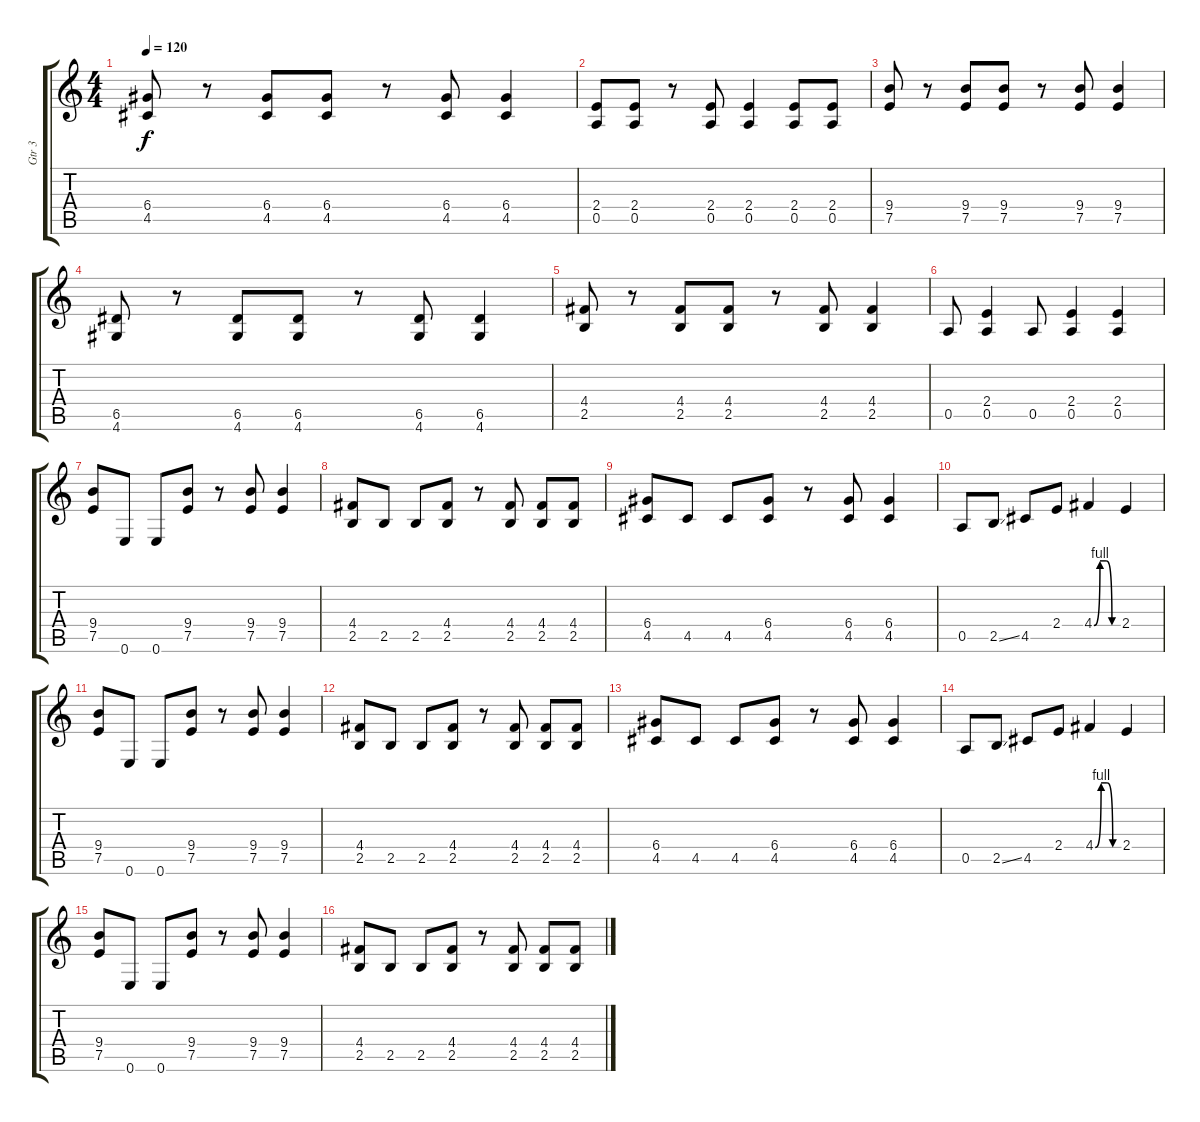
\track ("Gtr 3" "Gtr 3") {instrument distortionguitar}
\staff {score tabs}
\tuning (E4 B3 G3 D3 A2 E2) {hide}
\ts (4 4)
\tempo 120
\clef g2
\ks c
(6.4 4.5).8{dy f} r.8 (6.4 4.5).8 (6.4 4.5).8 r.8 (6.4 4.5).8 (6.4 4.5).4 |
(2.4 0.5).8 (2.4 0.5).8 r.8 (2.4 0.5).8 (2.4 0.5).4 (2.4 0.5).8 (2.4 0.5).8 |
(9.4 7.5).8 r.8 (9.4 7.5).8 (9.4 7.5).8 r.8 (9.4 7.5).8 (9.4 7.5).4 |
(6.5 4.6).8 r.8 (6.5 4.6).8 (6.5 4.6).8 r.8 (6.5 4.6).8 (6.5 4.6).4 |
(4.4 2.5).8 r.8 (4.4 2.5).8 (4.4 2.5).8 r.8 (4.4 2.5).8 (4.4 2.5).4 |
0.5.8 (2.4 0.5).4 0.5.8 (2.4 0.5).4 (2.4 0.5).4 |
(9.4 7.5).8 0.6.8 0.6.8 (9.4 7.5).8 r.8 (9.4 7.5).8 (9.4 7.5).4 |
(4.4 2.5).8 2.5.8 2.5.8 (4.4 2.5).8 r.8 (4.4 2.5).8 (4.4 2.5).8 (4.4 2.5).8 |
(6.4 4.5).8 4.5.8 4.5.8 (6.4 4.5).8 r.8 (6.4 4.5).8 (6.4 4.5).4 |
0.5.8 2.5{ss}.8 4.5.8 2.4.8 4.4{be (custom 0 0 15 4 30 4 45 0 60 0)}.4 2.4.4 |
(9.4 7.5).8 0.6.8 0.6.8 (9.4 7.5).8 r.8 (9.4 7.5).8 (9.4 7.5).4 |
(4.4 2.5).8 2.5.8 2.5.8 (4.4 2.5).8 r.8 (4.4 2.5).8 (4.4 2.5).8 (4.4 2.5).8 |
(6.4 4.5).8 4.5.8 4.5.8 (6.4 4.5).8 r.8 (6.4 4.5).8 (6.4 4.5).4 |
0.5.8 2.5{ss}.8 4.5.8 2.4.8 4.4{be (custom 0 0 15 4 30 4 45 0 60 0)}.4 2.4.4 |
(9.4 7.5).8 0.6.8 0.6.8 (9.4 7.5).8 r.8 (9.4 7.5).8 (9.4 7.5).4 |
(4.4 2.5).8 2.5.8 2.5.8 (4.4 2.5).8 r.8 (4.4 2.5).8 (4.4 2.5).8 (4.4 2.5).8
